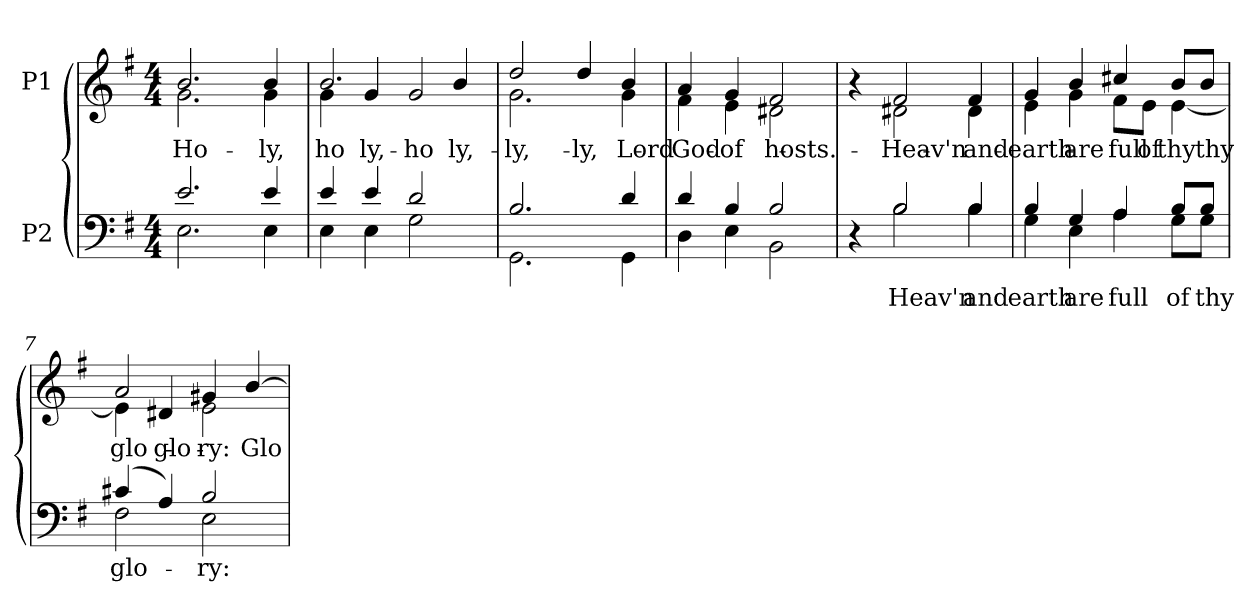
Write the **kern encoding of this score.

**kern	**text	**kern	**text
*part2	*part2	*part1	*part1
*staff2	*staff2	*staff1	*staff1
*I"P2	*	*I"P1	*
!!LO:PB:g=z
*clefF4	*	*clefG2	*
*k[f#]	*	*k[f#]	*
*G:	*	*G:	*
*M4/4	*	*M4/4	*
=1	=1	=1	=1
*^	*	*	*
!	!	!	!	!LO:LY:a:color=#000000
*	*	*	*^	*
!	!	!	!	!	!LO:LY:b:color=#000000
2.ei/	2.Ei\	.	2.bi/	2.gi\	Ho-
!	!	!	!	!	!LO:LY:a:color=#000000
!	!	!	!	!	!LO:LY:b:color=#000000
4ei/	4Ei\	.	4bi/	4gi\	-ly,
=2	=2	=2	=2	=2	=2
!	!	!	!	!	!LO:LY:a:color=#000000
!	!	!	!	!	!LO:LY:b:color=#000000
4ei/	4Ei\	.	2.bi/	4gi\	ho-
!	!	!	!	!	!LO:LY:b:color=#000000
4ei/	4Ei\	.	.	4gi/	-ly,
!	!	!	!	!	!LO:LY:b:color=#000000
2di/	2Gi\	.	.	2gi/	ho-
!	!	!	!	!	!LO:LY:a:color=#000000
.	.	.	4bi/	.	-ly,
=3	=3	=3	=3	=3	=3
!	!	!	!	!	!LO:LY:a:color=#000000
!	!	!	!	!	!LO:LY:b:color=#000000
2.Bi/	2.GGi\	.	2ddi/	2.gi\	-ly,
!	!	!	!	!	!LO:LY:a:color=#000000
.	.	.	4ddi/	.	-ly,
!	!	!	!	!	!LO:LY:a:color=#000000
!	!	!	!	!	!LO:LY:b:color=#000000
4di/	4GGi\	.	4bi/	4gi\	Lord
=4	=4	=4	=4	=4	=4
!	!	!	!	!	!LO:LY:a:color=#000000
!	!	!	!	!	!LO:LY:b:color=#000000
4di/	4Di\	.	4ai/	4f#i\	God
!	!	!	!	!	!LO:LY:a:color=#000000
!	!	!	!	!	!LO:LY:b:color=#000000
4Bi/	4Ei\	.	4gi/	4ei\	of
!	!	!	!	!	!LO:LY:a:color=#000000
!	!	!	!	!	!LO:LY:b:color=#000000
2Bi/	2BBi\	.	2f#i/	2d#Xi\	hosts.
=5	=5	=5	=5	=5	=5
4r	4ryy	.	4r	4ryy	.
!	!	!LO:LY:a:color=#000000	!	!	!
!	!	!	!	!	!LO:LY:a:color=#000000
!	!	!	!	!	!LO:LY:b:color=#000000
2Bi/	2Bi\	Heav'n	2f#i/	2d#Xi\	Heav'n
!	!	!LO:LY:a:color=#000000	!	!	!
!	!	!	!	!	!LO:LY:a:color=#000000
!	!	!	!	!	!LO:LY:b:color=#000000
4Bi/	4Bi\	and	4f#i/	4d#i\	and
=6	=6	=6	=6	=6	=6
!	!	!LO:LY:a:color=#000000	!	!	!
!	!	!	!	!	!LO:LY:a:color=#000000
!	!	!	!	!	!LO:LY:b:color=#000000
4Bi/	4Gi\	earth	4gi/	4ei\	earth
!	!	!LO:LY:a:color=#000000	!	!	!
!	!	!	!	!	!LO:LY:a:color=#000000
!	!	!	!	!	!LO:LY:b:color=#000000
4Gi/	4Ei\	are	4bi/	4gi\	are
!	!	!LO:LY:a:color=#000000	!	!	!
!	!	!	!	!	!LO:LY:a:color=#000000
!	!	!	!	!	!LO:LY:b:color=#000000
4Ai/	4Ai\	full	4cc#Xi/	8f#i\L	full
!	!	!	!	!	!LO:LY:b:color=#000000
.	.	.	.	8ei\J	of
!	!	!LO:LY:a:color=#000000	!	!	!
!	!	!	!	!	!LO:LY:a:color=#000000
!	!	!	!	!	!LO:LY:b:color=#000000
8Bi/L	8Gi\L	of	8bi/L	[4ei\	thy
!	!	!LO:LY:a:color=#000000	!	!	!
!	!	!	!	!	!LO:LY:a:color=#000000
8Bi/J	8Gi\J	thy	8bi/J	.	thy
!!LO:LB:g=z	!!
=7	=7	=7	=7	=7	=7
!	!	!LO:LY:a:color=#000000	!	!	!
!	!	!	!	!	!LO:LY:a:color=#000000
(4c#Xi/	2F#i\	glo-	2ai/	4ei\]	glo-
!	!	!	!	!	!LO:LY:b:color=#000000
4Ai/)	.	.	.	4d#Xi/	glo-
!	!	!LO:LY:a:color=#000000	!	!	!
!	!	!	!	!	!LO:LY:a:color=#000000
!	!	!	!	!	!LO:LY:b:color=#000000
2Bi/	2Ei\	-ry:	4g#Xi/	2ei\	-ry:
!	!	!	!	!	!LO:LY:a:color=#000000
.	.	.	[4bi/	.	Glo-
*v	*v	*	*	*	*
*	*	*v	*v	*
=	=	=	=
*-	*-	*-	*-
